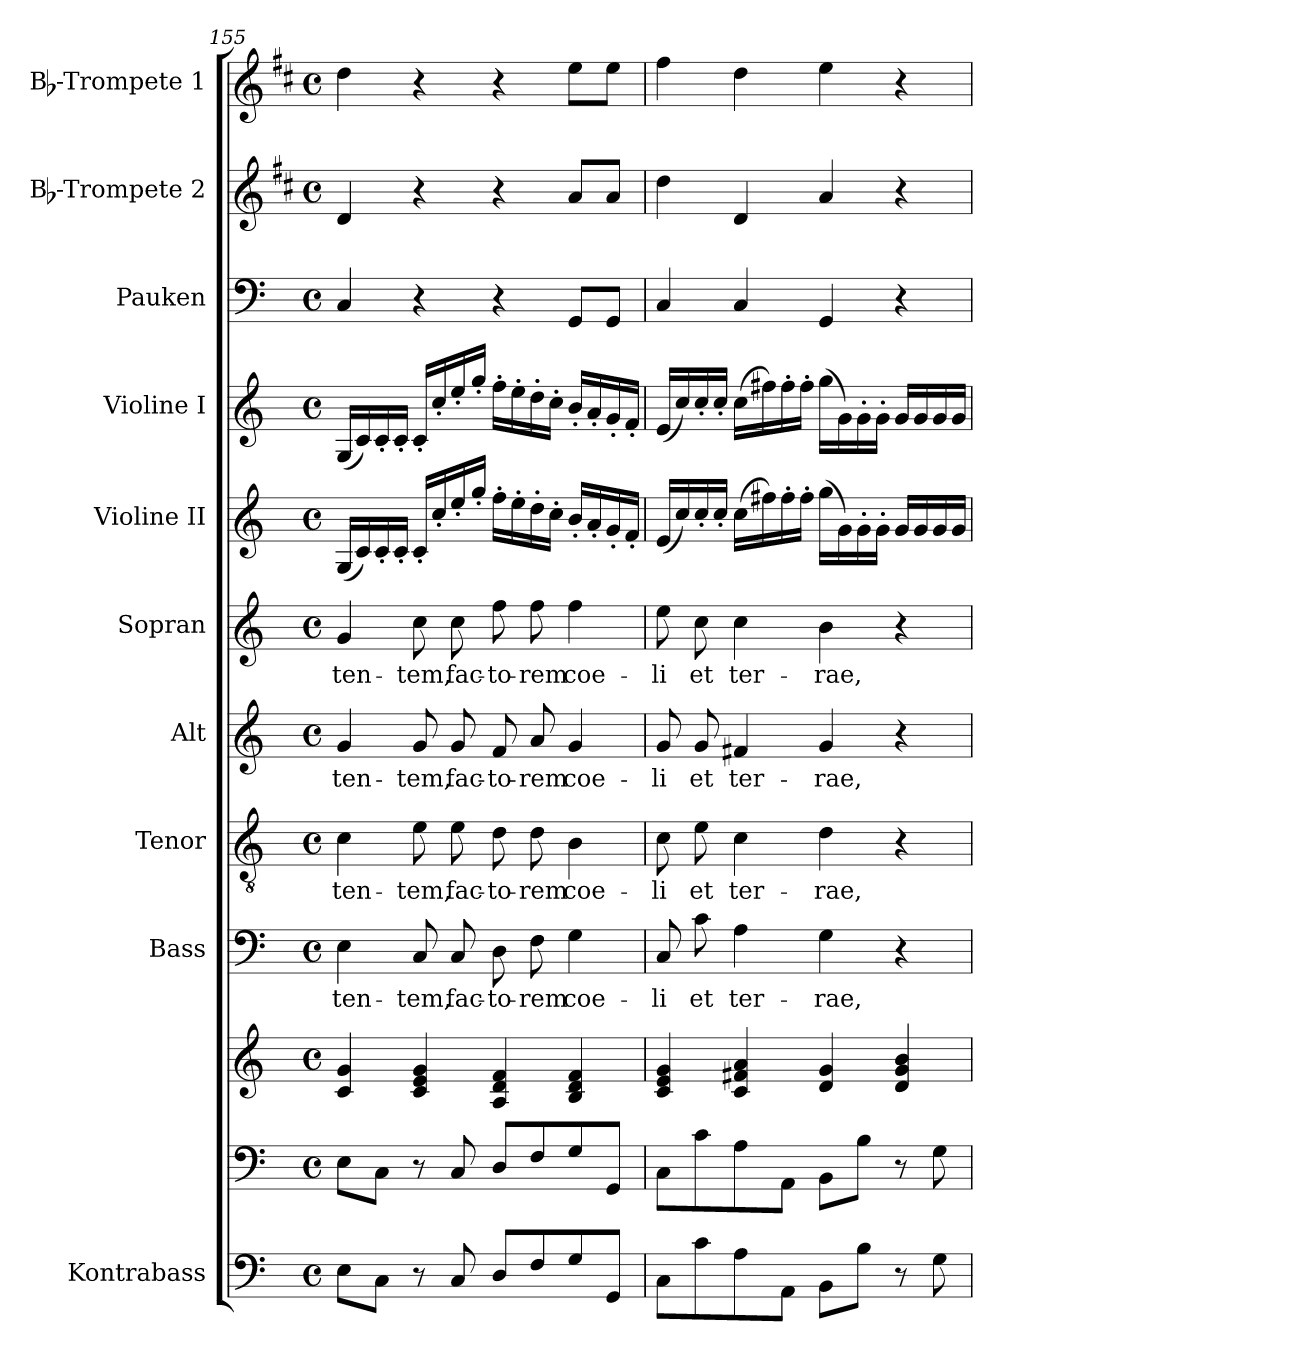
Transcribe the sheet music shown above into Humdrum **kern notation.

**kern	**kern	**kern	**kern	**text	**kern	**text	**kern	**text	**kern	**text	**kern	**kern	**kern	**kern	**kern
*part11	*part10	*part10	*part9	*part9	*part8	*part8	*part7	*part7	*part6	*part6	*part5	*part4	*part3	*part2	*part1
*staff12	*staff11	*staff10	*staff9	*staff9	*staff8	*staff8	*staff7	*staff7	*staff6	*staff6	*staff5	*staff4	*staff3	*staff2	*staff1
*I"Kontrabass	*	*	*I"Bass	*	*I"Tenor	*	*I"Alt	*	*I"Sopran	*	*I"Violine II	*I"Violine I	*I"Pauken	*I"Bb-Trompete 2	*I"Bb-Trompete 1
*I'Kb.	*	*	*I'B.	*	*I'T.	*	*I'A.	*	*I'S.	*	*I'Vl. II	*I'Vl. I	*I'Pk.	*I'Bb Trp. 2	*I'Bb Trp. 1
!!LO:PB:g=z
*clefF4	*clefF4	*clefG2	*clefF4	*	*clefGv2	*	*clefG2	*	*clefG2	*	*clefG2	*clefG2	*clefF4	*clefG2	*clefG2
*ITrd7c12	*	*	*	*	*	*	*	*	*	*	*	*	*	*ITrd1c2	*ITrd1c2
*k[]	*k[]	*k[]	*k[]	*	*k[]	*	*k[]	*	*k[]	*	*k[]	*k[]	*k[]	*k[]	*k[]
*C:	*C:	*C:	*C:	*	*C:	*	*C:	*	*C:	*	*C:	*C:	*C:	*C:	*C:
*M4/4	*M4/4	*M4/4	*M4/4	*	*M4/4	*	*M4/4	*	*M4/4	*	*M4/4	*M4/4	*M4/4	*M4/4	*M4/4
*met(c)	*met(c)	*met(c)	*met(c)	*	*met(c)	*	*met(c)	*	*met(c)	*	*met(c)	*met(c)	*met(c)	*met(c)	*met(c)
=155	=155	=155	=155	=155	=155	=155	=155	=155	=155	=155	=155	=155	=155	=155	=155
!	!	!	!	!LO:LY:b	!	!LO:LY:b	!	!LO:LY:b	!	!LO:LY:b	!	!	!	!	!
8EE\L	8E\L	4c/ 4g/	4E\	-ten-	4c\	-ten-	4g/	-ten-	4g/	-ten-	(<16G/LL	(<16G/LL	4C/	4c/	4cc\
.	.	.	.	.	.	.	.	.	.	.	16c/)	16c/)	.	.	.
8CC\J	8C\J	.	.	.	.	.	.	.	.	.	16c'</	16c'</	.	.	.
.	.	.	.	.	.	.	.	.	.	.	16c'</JJ	16c'</JJ	.	.	.
!	!	!	!	!LO:LY:b	!	!LO:LY:b	!	!LO:LY:b	!	!LO:LY:b	!	!	!	!	!
8r	8r	4c/ 4e/ 4g/	8C/	-tem,	8e\	-tem,	8g/	-tem,	8cc\	-tem,	16c'</LL	16c'</LL	4r	4r	4r
.	.	.	.	.	.	.	.	.	.	.	16cc'</	16cc'</	.	.	.
!	!	!	!	!LO:LY:b	!	!LO:LY:b	!	!LO:LY:b	!	!LO:LY:b	!	!	!	!	!
8CC/	8C/	.	8C/	fac-	8e\	fac-	8g/	fac-	8cc\	fac-	16ee'</	16ee'</	.	.	.
.	.	.	.	.	.	.	.	.	.	.	16gg'</JJ	16gg'</JJ	.	.	.
!	!	!	!	!LO:LY:b	!	!LO:LY:b	!	!LO:LY:b	!	!LO:LY:b	!	!	!	!	!
8DD/L	8D/L	4A/ 4d/ 4f/	8D\	-to-	8d\	-to-	8f/	-to-	8ff\	-to-	16ff'>\LL	16ff'>\LL	4r	4r	4r
.	.	.	.	.	.	.	.	.	.	.	16ee'>\	16ee'>\	.	.	.
!	!	!	!	!LO:LY:b	!	!LO:LY:b	!	!LO:LY:b	!	!LO:LY:b	!	!	!	!	!
8FF/	8F/	.	8F\	-rem	8d\	-rem	8a/	-rem	8ff\	-rem	16dd'>\	16dd'>\	.	.	.
.	.	.	.	.	.	.	.	.	.	.	16cc'>\JJ	16cc'>\JJ	.	.	.
!	!	!	!	!LO:LY:b	!	!LO:LY:b	!	!LO:LY:b	!	!LO:LY:b	!	!	!	!	!
8GG/	8G/	4B/ 4d/ 4f/	4G\	coe-	4B\	coe-	4g/	coe-	4ff\	coe-	16b'</LL	16b'</LL	8GG/L	8g/L	8dd\L
.	.	.	.	.	.	.	.	.	.	.	16a'</	16a'</	.	.	.
8GGG/J	8GG/J	.	.	.	.	.	.	.	.	.	16g'</	16g'</	8GG/J	8g/J	8dd\J
.	.	.	.	.	.	.	.	.	.	.	16f'</JJ	16f'</JJ	.	.	.
=156	=156	=156	=156	=156	=156	=156	=156	=156	=156	=156	=156	=156	=156	=156	=156
!	!	!	!	!LO:LY:b	!	!LO:LY:b	!	!LO:LY:b	!	!LO:LY:b	!	!	!	!	!
8CC\L	8C\L	4c/ 4e/ 4g/	8C/	-li	8c\	-li	8g/	-li	8ee\	-li	(<16e/LL	(<16e/LL	4C/	4cc\	4ee\
.	.	.	.	.	.	.	.	.	.	.	16cc/)	16cc/)	.	.	.
!	!	!	!	!LO:LY:b	!	!LO:LY:b	!	!LO:LY:b	!	!LO:LY:b	!	!	!	!	!
8C\	8c\	.	8c\	et	8e\	et	8g/	et	8cc\	et	16cc'</	16cc'</	.	.	.
.	.	.	.	.	.	.	.	.	.	.	16cc'</JJ	16cc'</JJ	.	.	.
!	!	!	!	!LO:LY:b	!	!LO:LY:b	!	!LO:LY:b	!	!LO:LY:b	!	!	!	!	!
8AA\	8A\	4c/ 4f#X/ 4a/	4A\	ter-	4c\	ter-	4f#X/	ter-	4cc\	ter-	(>16cc\LL	(>16cc\LL	4C/	4c/	4cc\
.	.	.	.	.	.	.	.	.	.	.	16ff#X\)	16ff#X\)	.	.	.
8AAA\J	8AA\J	.	.	.	.	.	.	.	.	.	16ff#'>\	16ff#'>\	.	.	.
.	.	.	.	.	.	.	.	.	.	.	16ff#'>\JJ	16ff#'>\JJ	.	.	.
!	!	!	!	!LO:LY:b	!	!LO:LY:b	!	!LO:LY:b	!	!LO:LY:b	!	!	!	!	!
8BBB\L	8BB\L	4d/ 4g/	4G\	-rae,	4d\	-rae,	4g/	-rae,	4b\	-rae,	(>16gg\LL	(>16gg\LL	4GG/	4g/	4dd\
.	.	.	.	.	.	.	.	.	.	.	16g\)	16g\)	.	.	.
8BB\J	8B\J	.	.	.	.	.	.	.	.	.	16g'>\	16g'>\	.	.	.
.	.	.	.	.	.	.	.	.	.	.	16g'>\JJ	16g'>\JJ	.	.	.
8r	8r	4d/ 4g/ 4b/	4r	.	4r	.	4r	.	4r	.	16g/LL	16g/LL	4r	4r	4r
.	.	.	.	.	.	.	.	.	.	.	16g/	16g/	.	.	.
8GG\	8G\	.	.	.	.	.	.	.	.	.	16g/	16g/	.	.	.
.	.	.	.	.	.	.	.	.	.	.	16g/JJ	16g/JJ	.	.	.
=	=	=	=	=	=	=	=	=	=	=	=	=	=	=	=
*-	*-	*-	*-	*-	*-	*-	*-	*-	*-	*-	*-	*-	*-	*-	*-
